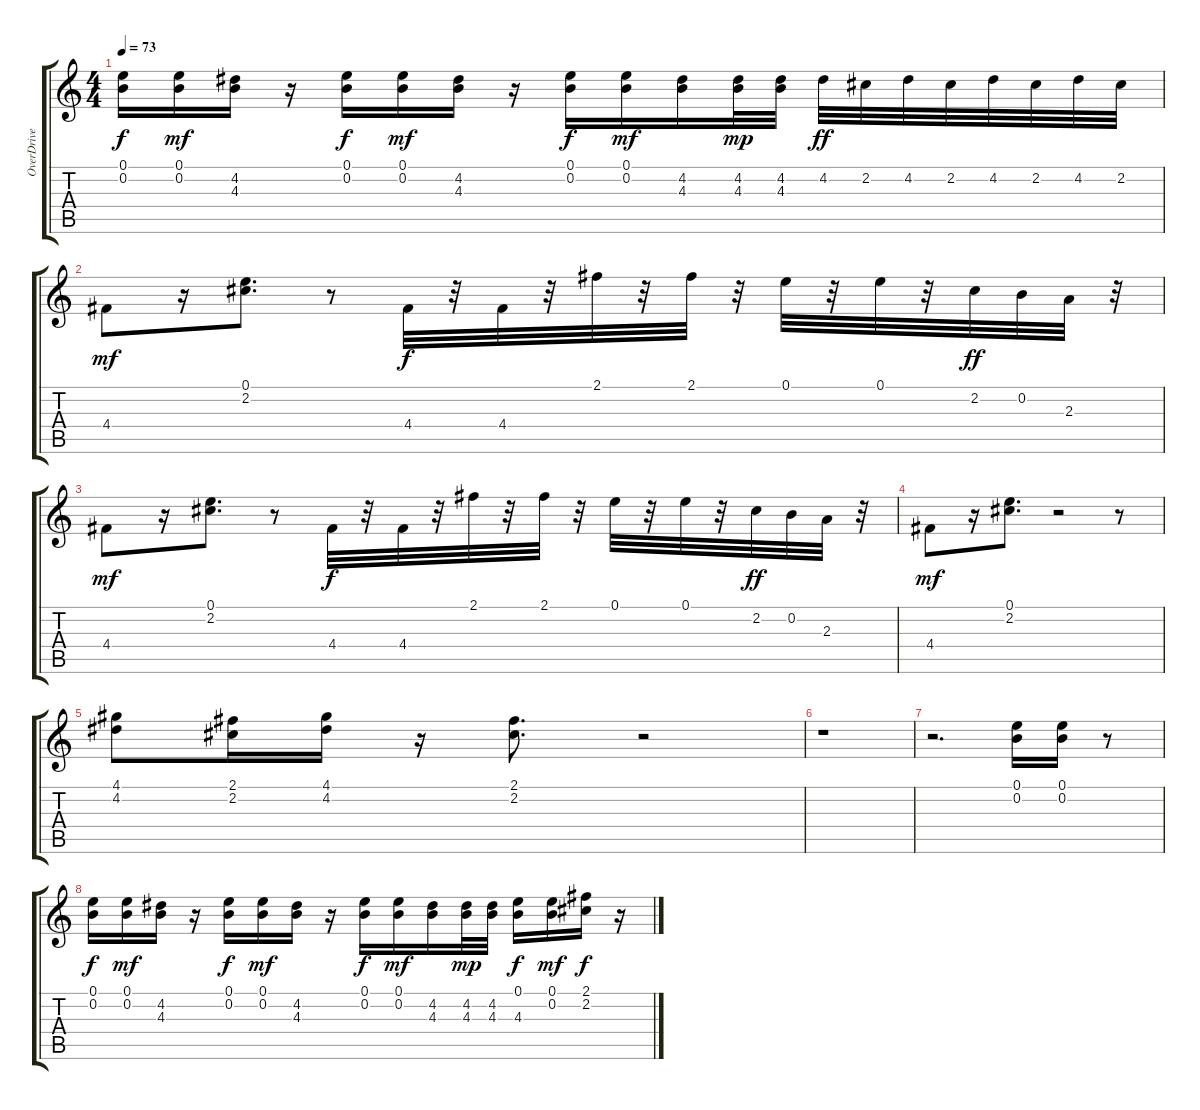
\track ("OverDrive GT" "OverDrive ") {instrument overdrivenguitar}
\staff {score tabs}
\tuning (E4 B3 G3 D3 A2 E2) {hide}
\ts (4 4)
\tempo 73
\clef g2
\ks c
(0.1 0.2).16{dy f} (0.1 0.2).16{dy mf} (4.2 4.3).16 r.16 (0.1 0.2).16{dy f} (0.1 0.2).16{dy mf} (4.2 4.3).16 r.16 (0.1 0.2).16{dy f} (0.1 0.2).16{dy mf} (4.2 4.3).16 (4.2 4.3).32{dy mp} (4.2 4.3).32 4.2.32{dy ff} 2.2.32 4.2.32 2.2.32 4.2.32 2.2.32 4.2.32 2.2.32 |
4.4.8{dy mf} r.16 (0.1 2.2).8{d} r.8 4.4.32{dy f} r.32 4.4.32 r.32 2.1.32 r.32 2.1.32 r.32 0.1.32 r.32 0.1.32 r.32 2.2.32{dy ff} 0.2.32 2.3.32 r.32 |
4.4.8{dy mf} r.16 (0.1 2.2).8{d} r.8 4.4.32{dy f} r.32 4.4.32 r.32 2.1.32 r.32 2.1.32 r.32 0.1.32 r.32 0.1.32 r.32 2.2.32{dy ff} 0.2.32 2.3.32 r.32 |
4.4.8{dy mf} r.16 (0.1 2.2).8{d} r.2 r.8 |
(4.1 4.2).8 (2.1 2.2).16 (4.1 4.2).16 r.16 (2.1 2.2).8{d} r.2 |
r.1 |
r.2{d} (0.1 0.2).16 (0.1 0.2).16 r.8 |
(0.1 0.2).16{dy f} (0.1 0.2).16{dy mf} (4.2 4.3).16 r.16 (0.1 0.2).16{dy f} (0.1 0.2).16{dy mf} (4.2 4.3).16 r.16 (0.1 0.2).16{dy f} (0.1 0.2).16{dy mf} (4.2 4.3).16 (4.2 4.3).32{dy mp} (4.2 4.3).32 (0.1 4.3).16{dy f} (0.1 0.2).16{dy mf} (2.1 2.2).16{dy f} r.16
